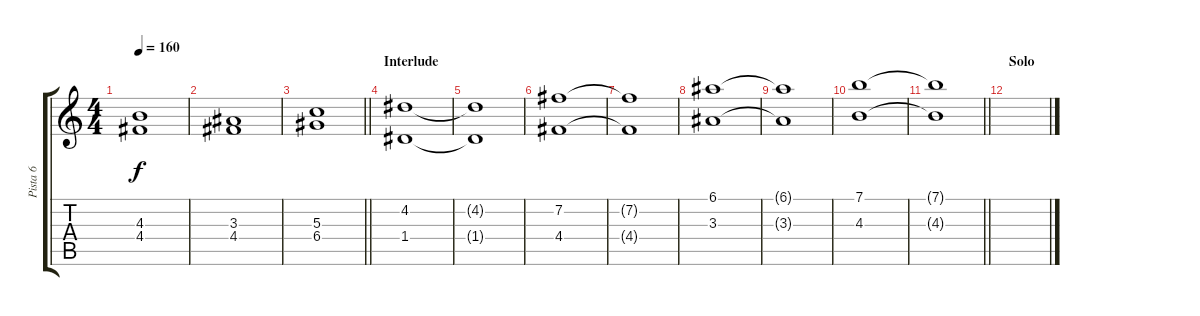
\track ("Pista 6" "Pista 6") {instrument stringensemble1}
\staff {score tabs}
\tuning (E5 B4 G4 D4 A3 E3) {hide}
\ts (4 4)
\tempo 160
\clef g2
\ks c
(4.3{t} 4.4{t}).1{dy f} |
(3.3 4.4).1 |
\barLineRight lightlight
(5.3 6.4).1 |
\section ("" "Interlude")
(4.2 1.4).1 |
(4.2{t} 1.4{t}).1 |
(7.2 4.4).1 |
(7.2{t} 4.4{t}).1 |
(6.1 3.3).1 |
(6.1{t} 3.3{t}).1 |
(7.1 4.3).1 |
\barLineRight lightlight
(7.1{t} 4.3{t}).1 |
\section ("" "Solo")
